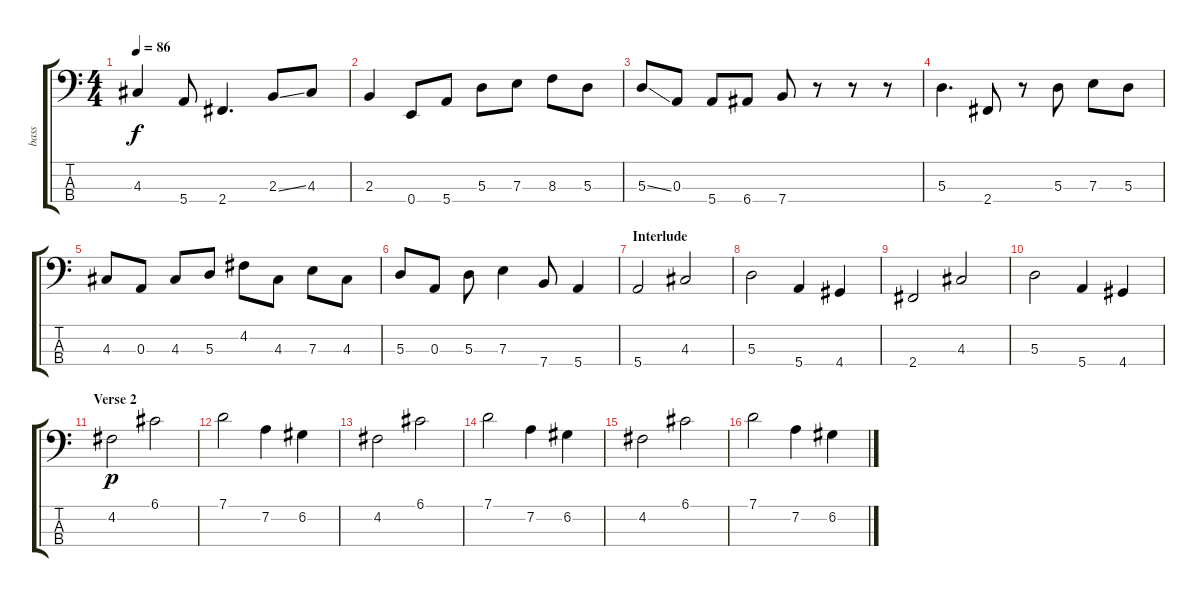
\track ("bass" "bass") {instrument electricbassfinger}
\staff {score tabs}
\tuning (G2 D2 A1 E1) {hide}
\ts (4 4)
\tempo 86
\clef f4
\ks c
4.3.4{dy f} 5.4.8 2.4.4{d} 2.3{ss}.8 4.3.8 |
2.3.4 0.4.8 5.4.8 5.3.8 7.3.8 8.3.8 5.3.8 |
5.3{ss}.8 0.3.8 5.4.8 6.4.8 7.4.8 r.8 r.8 r.8 |
5.3.4{d} 2.4.8 r.8 5.3.8 7.3.8 5.3.8 |
4.3.8 0.3.8 4.3.8 5.3.8 4.2.8 4.3.8 7.3.8 4.3.8 |
5.3.8 0.3.8 5.3.8 7.3.4 7.4.8 5.4.4 |
\section ("" "Interlude")
5.4.2 4.3.2 |
5.3.2 5.4.4 4.4.4 |
2.4.2 4.3.2 |
5.3.2 5.4.4 4.4.4 |
\section ("" "Verse 2")
4.2.2{dy p} 6.1.2 |
7.1.2 7.2.4 6.2.4 |
4.2.2 6.1.2 |
7.1.2 7.2.4 6.2.4 |
4.2.2 6.1.2 |
7.1.2 7.2.4 6.2.4
